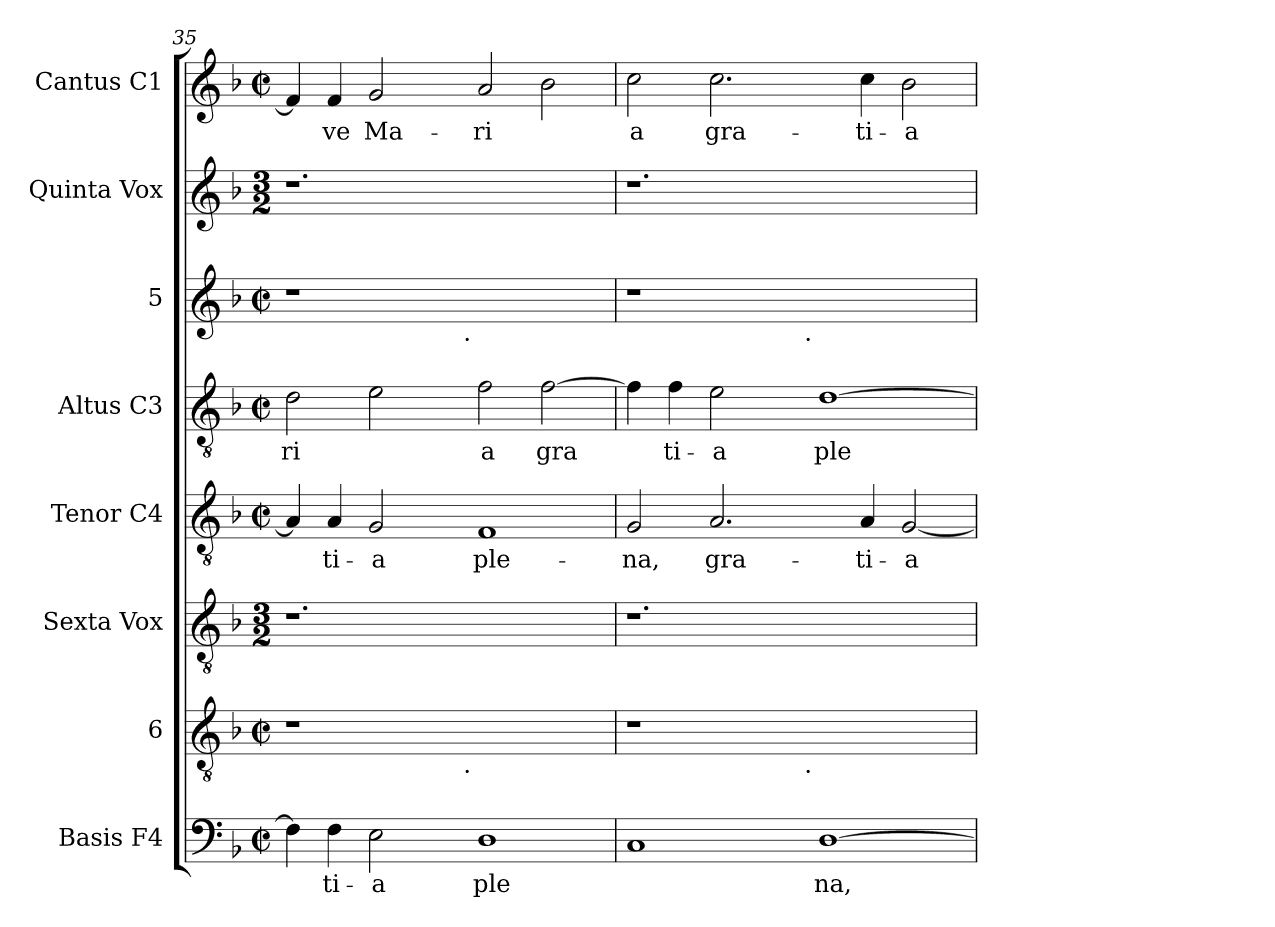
**kern	**text	**kern	**kern	**kern	**text	**kern	**text	**kern	**kern	**kern	**text
*part8	*part8	*part7	*part6	*part5	*part5	*part4	*part4	*part3	*part2	*part1	*part1
*staff8	*staff8	*staff7	*staff6	*staff5	*staff5	*staff4	*staff4	*staff3	*staff2	*staff1	*staff1
*I"Basis  F4	*	*I"6	*I"Sexta  Vox	*I"Tenor  C4	*	*I"Altus  C3	*	*I"5	*I"Quinta  Vox	*I"Cantus  C1	*
*I'B	*	*	*	*I'T	*	*I'A	*	*	*	*I'C	*
*clefF4	*	*clefGv2	*clefGv2	*clefGv2	*	*clefGv2	*	*clefG2	*clefG2	*clefG2	*
*k[b-]	*	*k[b-]	*k[b-]	*k[b-]	*	*k[b-]	*	*k[b-]	*k[b-]	*k[b-]	*
*F:	*	*F:	*F:	*F:	*	*F:	*	*F:	*F:	*F:	*
*M2/2	*	*M2/2	*M3/2	*M2/2	*	*M2/2	*	*M2/2	*M3/2	*M2/2	*
*met(c|)	*	*met(c|)	*	*met(c|)	*	*met(c|)	*	*met(c|)	*	*met(c|)	*
=35	=35	=35	=35	=35	=35	=35	=35	=35	=35	=35	=35
!	!LO:LY:b:cj	!	!	!	!LO:LY:b:cj	!	!LO:LY:b:cj	!	!	!	!LO:LY:b:cj
*	*	*^	*	*	*	*	*	*^	*	*	*
4F\]	--	1r	2ryy	1.r	4A/]	--	2d\	-ri-	1r	2ryy	1.r	4f/]	--
!	!LO:LY:b:cj	!	!	!	!	!LO:LY:b:cj	!	!	!	!	!	!	!LO:LY:b:cj
4F\	-ti-	.	.	.	4A/	-ti-	.	.	.	.	.	4f/	-ve
!	!LO:LY:b:cj	!	!	!	!	!LO:LY:b:cj	!	!LO:LY:b:cj	!	!	!	!	!LO:LY:b:cj
2E\	-a	.	4ryy	.	2G/	-a	2e\	--	.	4ryy	.	2g/	Ma-
.	.	.	8ryy	.	.	.	.	.	.	8ryy	.	.	.
.	.	.	16ryy	.	.	.	.	.	.	16ryy	.	.	.
.	.	.	64ryy	.	.	.	.	.	.	64ryy	.	.	.
!	!	!	!	!	!	!	!	!	!	!LO:TX:b:t=.	!	!	!
!	!	!	!LO:TX:b:t=.	!	!	!	!	!	!	!	!	!	!
.	.	.	1ryy	.	.	.	.	.	.	1ryy	.	.	.
!	!LO:LY:b:cj	!	!	!	!	!LO:LY:b:cj	!	!LO:LY:b:cj	!	!	!	!	!LO:LY:b:cj
1D	ple-	1ryy	.	.	1F	ple-	2f\	-a	1ryy	.	.	2a/	-ri-
!	!	!	!	!	!	!	!	!LO:LY:b:cj	!	!	!	!	!LO:LY:b:cj
.	.	.	.	2ryy	.	.	[>2f\	gra-	.	.	2ryy	2b-\	--
.	.	.	32.ryy	.	.	.	.	.	.	32.ryy	.	.	.
=36	=36	=36	=36	=36	=36	=36	=36	=36	=36	=36	=36	=36	=36
!	!LO:LY:b:cj	!	!	!	!	!LO:LY:b:cj	!	!LO:LY:b:cj	!	!	!	!	!LO:LY:b:cj
1C	--	1r	2ryy	1.r	2G/	-na,	4f\]	--	1r	2ryy	1.r	2cc\	-a
!	!	!	!	!	!	!	!	!LO:LY:b:cj	!	!	!	!	!
.	.	.	.	.	.	.	4f\	-ti-	.	.	.	.	.
!	!	!	!	!	!	!LO:LY:b:cj	!	!LO:LY:b:cj	!	!	!	!	!LO:LY:b:cj
.	.	.	4ryy	.	2.A/	gra-	2e\	-a	.	4ryy	.	2.cc\	gra-
.	.	.	8ryy	.	.	.	.	.	.	8ryy	.	.	.
.	.	.	16ryy	.	.	.	.	.	.	16ryy	.	.	.
.	.	.	64ryy	.	.	.	.	.	.	64ryy	.	.	.
!	!	!	!	!	!	!	!	!	!	!LO:TX:b:t=.	!	!	!
!	!	!	!LO:TX:b:t=.	!	!	!	!	!	!	!	!	!	!
.	.	.	1ryy	.	.	.	.	.	.	1ryy	.	.	.
!	!LO:LY:b:cj	!	!	!	!	!	!	!LO:LY:b:cj	!	!	!	!	!
[>1D	-na,	1ryy	.	.	.	.	[>1d	ple-	1ryy	.	.	.	.
!	!	!	!	!	!	!LO:LY:b:cj	!	!	!	!	!	!	!LO:LY:b:cj
.	.	.	.	.	4A/	-ti-	.	.	.	.	.	4cc\	-ti-
!	!	!	!	!	!	!LO:LY:b:cj	!	!	!	!	!	!	!LO:LY:b:cj
.	.	.	.	2ryy	[<2G/	-a	.	.	.	.	2ryy	2b-\	-a
.	.	.	32.ryy	.	.	.	.	.	.	32.ryy	.	.	.
*	*	*v	*v	*	*	*	*	*	*v	*v	*	*	*
=	=	=	=	=	=	=	=	=	=	=	=
*-	*-	*-	*-	*-	*-	*-	*-	*-	*-	*-	*-
